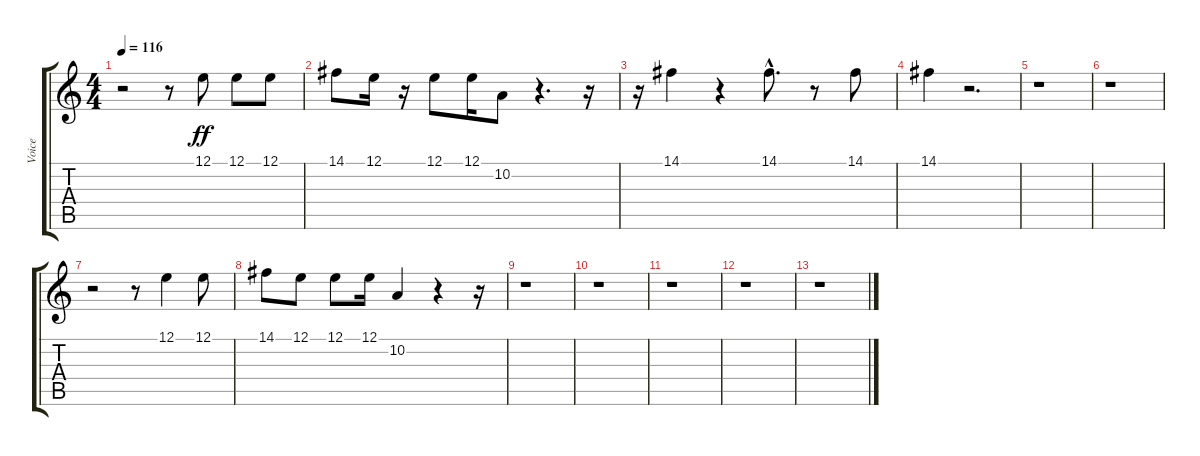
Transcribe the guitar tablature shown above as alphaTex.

\track ("Voice" "Voice") {instrument trombone}
\staff {score tabs}
\tuning (E4 B3 G3 D3 A2 E2) {hide}
\ts (4 4)
\tempo 116
\clef g2
\ks c
r.2{dy ff} r.8 12.1.8 12.1.8 12.1.8 |
14.1.8 12.1.16 r.16 12.1.8 12.1.16 10.2.8 r.4{d} r.16 |
r.16 14.1.4 r.4 14.1{hac}.8{d} r.8 14.1.8 |
14.1.4 r.2{d} |
r.1 |
r.1 |
r.2 r.8 12.1.4 12.1.8 |
14.1.8 12.1.8 12.1.8 12.1.16 10.2.4 r.4 r.16 |
r.1 |
r.1 |
r.1 |
r.1 |
r.1
